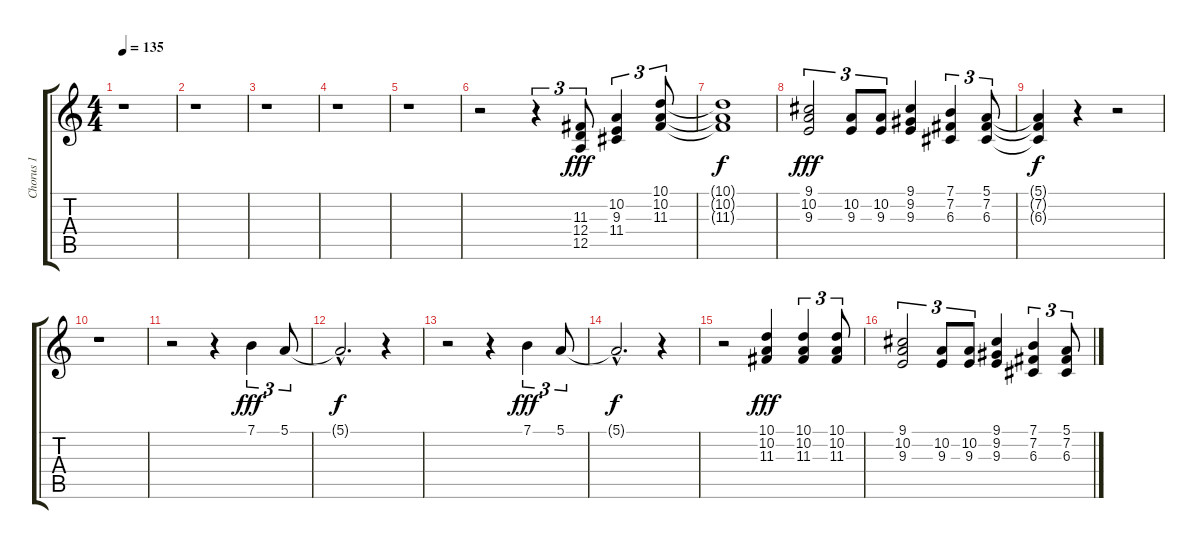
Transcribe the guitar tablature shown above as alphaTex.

\track ("Chorus 1" "Chorus 1") {instrument choiraahs}
\staff {score tabs}
\tuning (E4 B3 G3 D3 A2 E2) {hide}
\ts (4 4)
\tempo 135
\clef g2
\ks c
r.1{dy fff} |
r.1 |
r.1 |
r.1 |
r.1 |
r.2 r.4{tu (3 2)} (11.3 12.4 12.5).8{tu (3 2)} (10.2 9.3 11.4).4{tu (3 2)} (10.1 10.2 11.3).8{tu (3 2)} |
(10.1{t} 10.2{t} 11.3{t}).1{dy f} |
(9.1 10.2 9.3).2{tu (3 2) dy fff} (10.2 9.3).8{tu (3 2)} (10.2 9.3).8{tu (3 2)} (9.1 9.2 9.3).4 (7.1 7.2 6.3).4{tu (3 2)} (5.1 7.2 6.3).8{tu (3 2)} |
(5.1{t} 7.2{t} 6.3{t}).4{dy f} r.4 r.2 |
r.1 |
r.2 r.4 7.1.4{tu (3 2) dy fff} 5.1.8{tu (3 2)} |
5.1{hac t}.2{d dy f} r.4 |
r.2 r.4 7.1.4{tu (3 2) dy fff} 5.1.8{tu (3 2)} |
5.1{hac t}.2{d dy f} r.4 |
r.2 (10.1 10.2 11.3).4{dy fff} (10.1 10.2 11.3).4{tu (3 2)} (10.1 10.2 11.3).8{tu (3 2)} |
(9.1 10.2 9.3).2{tu (3 2)} (10.2 9.3).8{tu (3 2)} (10.2 9.3).8{tu (3 2)} (9.1 9.2 9.3).4 (7.1 7.2 6.3).4{tu (3 2)} (5.1 7.2 6.3).8{tu (3 2)}
